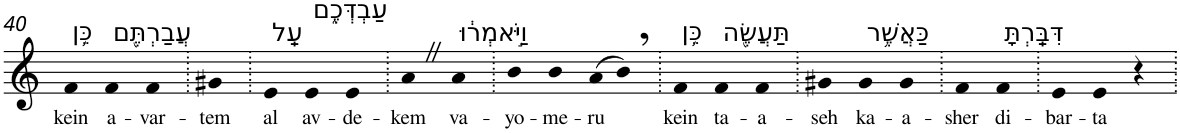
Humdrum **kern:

**kern	**text
*part1	*part1
*staff1	*staff1
*I"Piano	*
*I'Pno	*
!!LO:PB:g=z
*clefG2	*
*k[]	*
=40	=40
!LO:TX:a:t=כֵּ֥ן	!
!	!LO:LY:b
4f	kein
!LO:TX:a:t=עֲבַרְתֶּ֖ם	!
!	!LO:LY:b
4f	a-
!	!LO:LY:b
4f	-var-
=41.	=41.
!	!LO:LY:b
4g#X	-tem
=42.	=42.
!LO:TX:a:t=עַֽל	!
!	!LO:LY:b
4e	al
!LO:TX:a:t=עַבְדְּכֶ֑ם	!
!	!LO:LY:b
4e	av-
!	!LO:LY:b
4e	-de-
=43.	=43.
!	!LO:LY:b
4aZ	-kem
!LO:TX:a:t=וַיֹּ֣אמְר֔וּ	!
!	!LO:LY:b
4a	va-
=44.	=44.
!	!LO:LY:b
4b	-yo-
!	!LO:LY:b
4b	-me-
!	!LO:LY:b
(>8a	-ru
8b,)	.
=45.	=45.
!LO:TX:a:t=כֵּ֥ן	!
!	!LO:LY:b
4f	kein
!LO:TX:a:t=תַּעֲשֶׂ֖ה	!
!	!LO:LY:b
4f	ta-
!	!LO:LY:b
4f	-a-
=46.	=46.
!	!LO:LY:b
4g#X	-seh
!LO:TX:a:t=כַּאֲשֶׁ֥ר	!
!	!LO:LY:b
4g#	ka-
!	!LO:LY:b
4g#	-a-
=47.	=47.
!	!LO:LY:b
4f	-sher
!LO:TX:a:t=דִּבַּֽרְתָּ	!
!	!LO:LY:b
4f	di-
=48.	=48.
!	!LO:LY:b
4e	-bar-
!	!LO:LY:b
4e	-ta
4r	.
=.	=.
*-	*-
